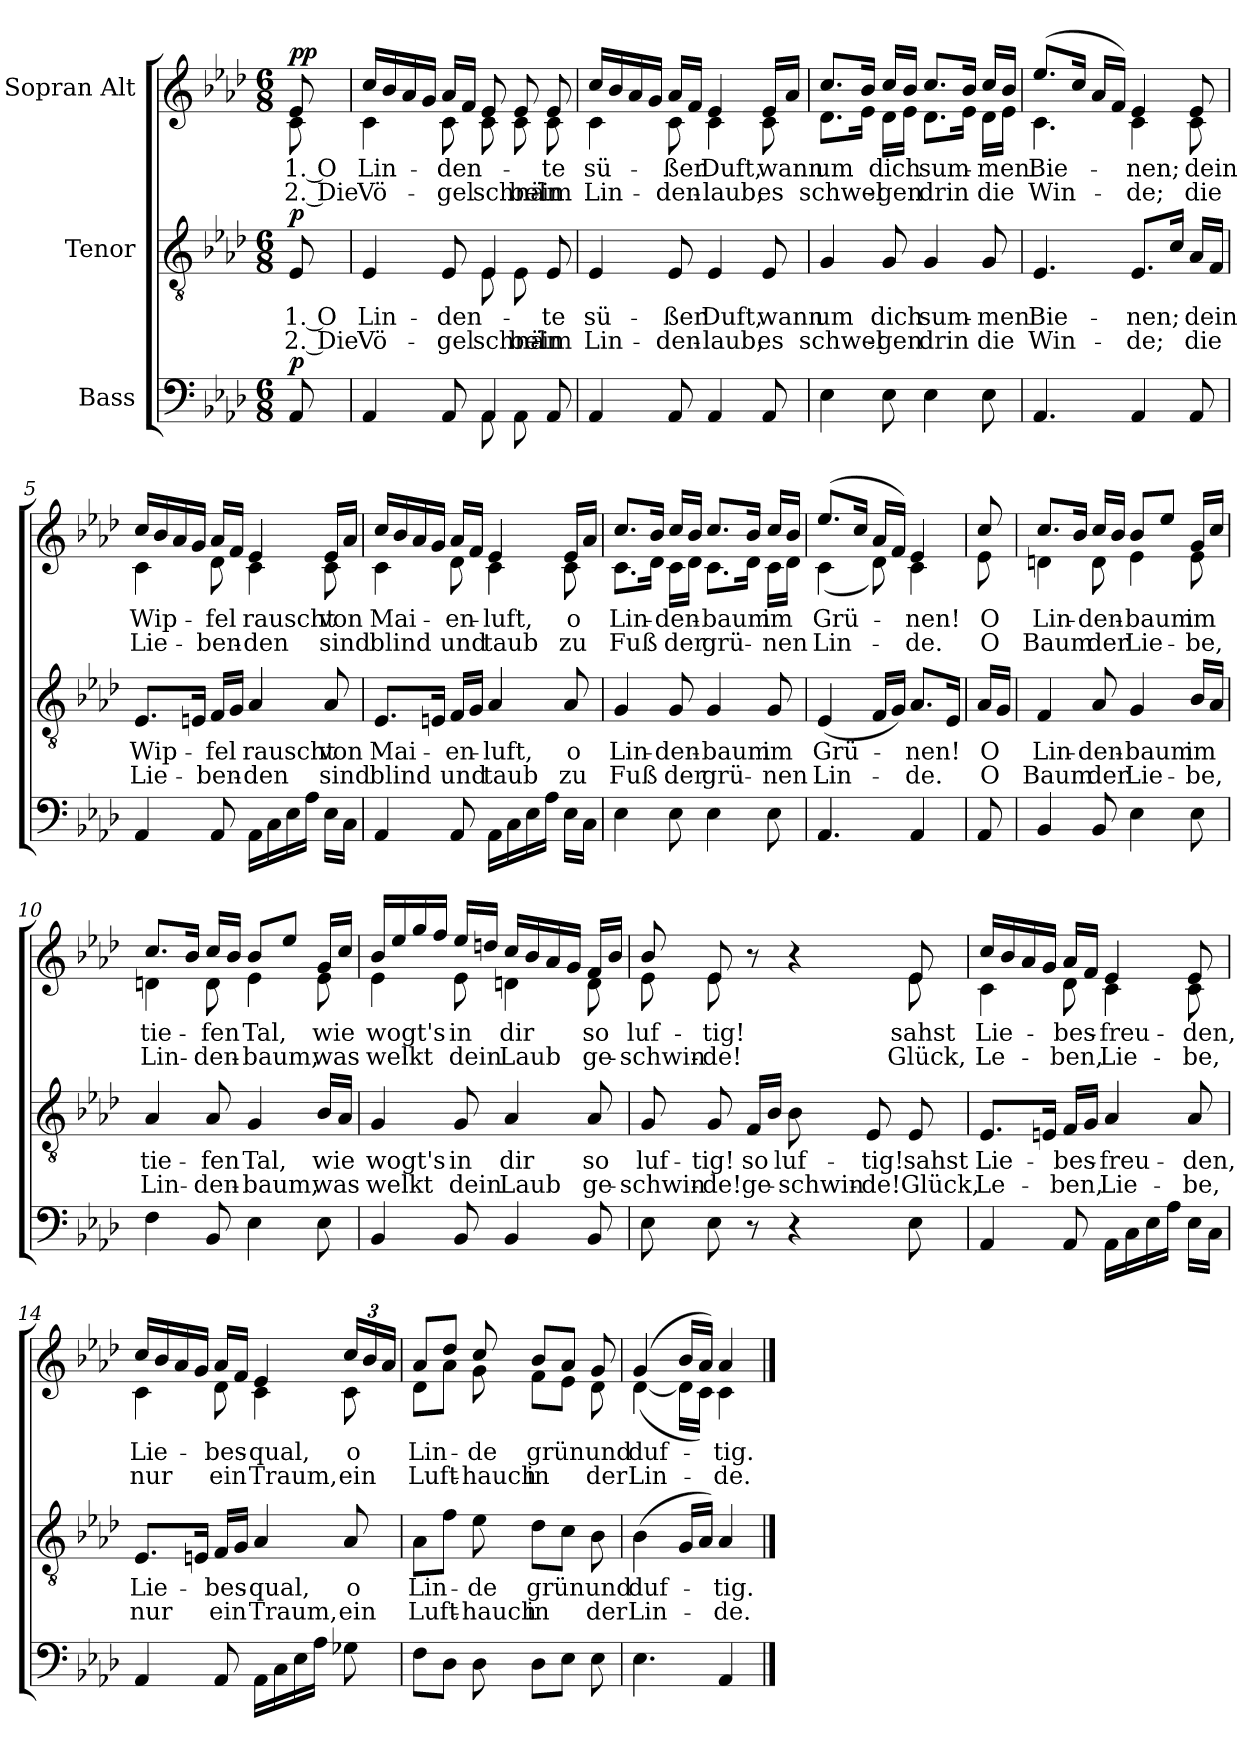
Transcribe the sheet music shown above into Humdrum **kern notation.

**kern	**dynam	**kern	**text	**text	**dynam	**kern	**text	**text	**dynam
*part3	*part3	*part2	*part2	*part2	*part2	*part1	*part1	*part1	*part1
*staff3	*staff3	*staff2	*staff2	*staff2	*staff2	*staff1	*staff1	*staff1	*staff1
*I"Bass	*	*I"Tenor	*	*	*	*I"Sopran Alt	*	*	*
*clefF4	*	*clefGv2	*	*	*	*clefG2	*	*	*
*k[b-e-a-d-]	*	*k[b-e-a-d-]	*	*	*	*k[b-e-a-d-]	*	*	*
*M6/8	*	*M6/8	*	*	*	*M6/8	*	*	*
=	=	=	=	=	=	=	=	=	=
!	!	!	!	!	!	!LO:TX:a:B:t=Andantino	!	!	!
!	!LO:DY:a	!	!LO:LY:b	!LO:LY:b	!LO:DY:a	!	!LO:LY:b	!LO:LY:b	!LO:DY:a
*	*	*	*	*	*	*^	*	*	*
!	!	!	!	!	!	!	!	!	!	!LO:DY:n=1:a
8AA-/	p	8E-/	1. O	2. Die	p	8e-/	8c\	1. O	2. Die	p p
=1	=1	=1	=1	=1	=1	=1	=1	=1	=1	=1
*^	*	*	*	*	*	*	*	*	*	*
!	!	!	!	!LO:LY:b	!LO:LY:b	!	!	!	!LO:LY:b	!LO:LY:b	!
*	*	*	*^	*	*	*	*^	*^	*	*	*
4AA-/	4.ryy	.	4E-/	4.ryy	Lin-	Vö-	.	16cc/LL	4c\	4.ryy	4.ryy	Lin-	Vö-	.
.	.	.	.	.	.	.	.	16b-/	.	.	.	.	.	.
.	.	.	.	.	.	.	.	16a-/	.	.	.	.	.	.
.	.	.	.	.	.	.	.	16g/JJ	.	.	.	.	.	.
!	!	!	!	!	!LO:LY:b	!LO:LY:b	!	!	!	!	!	!LO:LY:b	!LO:LY:b	!
8AA-/	.	.	8E-/	.	-den-	-gel	.	16a-/LL	8c\	.	.	-den-	-gel	.
.	.	.	.	.	.	.	.	16f/JJ	.	.	.	.	.	.
!	!	!	!	!	!LO:LY:b	!	!	!	!	!	!	!	!	!
!	!	!	!	!	!	!LO:LY:b	!	!	!	!	!	!LO:LY:b	!	!
!	!	!	!	!	!	!	!	!	!	!	!	!	!LO:LY:b	!
4AA-/	8AA-\	.	4E-/	8E-\	.	schnä-	.	4e-/	4c\	8e-/	8c\	.	schnä-	.
!	!	!	!	!	!	!LO:LY:b	!	!	!	!	!	!	!LO:LY:b	!
.	8AA-\	.	.	8E-\	.	-beln	.	.	.	8e-/	8c\	.	-beln	.
!	!	!	!	!	!LO:LY:b	!LO:LY:b	!	!	!	!	!	!LO:LY:b	!LO:LY:b	!
8AA-/	8ryy	.	8E-/	8ryy	-te	-im	.	8e-/	8c\	8ryy	8ryy	-te	im	.
=2	=2	=2	=2	=2	=2	=2	=2	=2	=2	=2	=2	=2	=2	=2
!	!	!	!	!	!LO:LY:b	!LO:LY:b	!	!	!	!	!	!LO:LY:b	!LO:LY:b	!
*v	*v	*	*	*	*	*	*	*	*v	*v	*v	*	*	*
*	*	*v	*v	*	*	*	*	*	*	*	*
4AA-/	.	4E-/	sü-	Lin-	.	16cc/LL	4c\	sü-	Lin-	.
.	.	.	.	.	.	16b-/	.	.	.	.
.	.	.	.	.	.	16a-/	.	.	.	.
.	.	.	.	.	.	16g/JJ	.	.	.	.
!	!	!	!LO:LY:b	!LO:LY:b	!	!	!	!LO:LY:b	!LO:LY:b	!
8AA-/	.	8E-/	-ßer	-den-	.	16a-/LL	8c\	-ßer	-den-	.
.	.	.	.	.	.	16f/JJ	.	.	.	.
!	!	!	!LO:LY:b	!LO:LY:b	!	!	!	!LO:LY:b	!LO:LY:b	!
4AA-/	.	4E-/	Duft,	-laub,	.	4e-/	4c\	Duft,	laub,	.
!	!	!	!LO:LY:b	!LO:LY:b	!	!	!	!LO:LY:b	!LO:LY:b	!
8AA-/	.	8E-/	wann	es	.	16e-/LL	8c\	wann	es	.
.	.	.	.	.	.	16a-/JJ	.	.	.	.
!!LO:LB:g=z	!!
=3	=3	=3	=3	=3	=3	=3	=3	=3	=3	=3
!	!	!	!LO:LY:b	!LO:LY:b	!	!	!	!LO:LY:b	!LO:LY:b	!
4E-\	.	4G/	um	schwel-	.	8.cc/L	8.d-\L	um	schwel-	.
.	.	.	.	.	.	16b-/Jk	16e-\Jk	.	.	.
!	!	!	!LO:LY:b	!LO:LY:b	!	!	!	!LO:LY:b	!LO:LY:b	!
8E-\	.	8G/	dich	-gen	.	16cc/LL	16d-\LL	dich	-gen	.
.	.	.	.	.	.	16b-/JJ	16e-\JJ	.	.	.
!	!	!	!LO:LY:b	!LO:LY:b	!	!	!	!LO:LY:b	!LO:LY:b	!
4E-\	.	4G/	sum-	drin	.	8.cc/L	8.d-\L	sum-	drin	.
.	.	.	.	.	.	16b-/Jk	16e-\Jk	.	.	.
!	!	!	!LO:LY:b	!LO:LY:b	!	!	!	!LO:LY:b	!LO:LY:b	!
8E-\	.	8G/	-men	die	.	16cc/LL	16d-\LL	-men	die	.
.	.	.	.	.	.	16b-/JJ	16e-\JJ	.	.	.
=4	=4	=4	=4	=4	=4	=4	=4	=4	=4	=4
!	!	!	!LO:LY:b	!LO:LY:b	!	!	!	!LO:LY:b	!LO:LY:b	!
4.AA-/	.	4.E-/	Bie-	Win-	.	(8.ee-/L	4.c\	Bie-	Win-	.
.	.	.	.	.	.	16cc/Jk	.	.	.	.
.	.	.	.	.	.	16a-/LL	.	.	.	.
.	.	.	.	.	.	16f/JJ)	.	.	.	.
!	!	!	!LO:LY:b	!LO:LY:b	!	!	!	!LO:LY:b	!LO:LY:b	!
4AA-/	.	8.E-/L	-nen;	-de;	.	4e-/	4c\	-nen;	-de;	.
.	.	16c/Jk	.	.	.	.	.	.	.	.
!	!	!	!LO:LY:b	!LO:LY:b	!	!	!	!LO:LY:b	!LO:LY:b	!
8AA-/	.	16A-/LL	dein	die	.	8e-/	8c\	dein	die	.
.	.	16F/JJ	.	.	.	.	.	.	.	.
=5	=5	=5	=5	=5	=5	=5	=5	=5	=5	=5
!	!	!	!LO:LY:b	!LO:LY:b	!	!	!	!LO:LY:b	!LO:LY:b	!
4AA-/	.	8.E-/L	Wip-	Lie-	.	16cc/LL	4c\	Wip-	Lie-	.
.	.	.	.	.	.	16b-/	.	.	.	.
.	.	.	.	.	.	16a-/	.	.	.	.
.	.	16En/Jk	.	.	.	16g/JJ	.	.	.	.
!	!	!	!LO:LY:b	!LO:LY:b	!	!	!	!LO:LY:b	!LO:LY:b	!
8AA-/	.	16F/LL	-fel	-ben-	.	16a-/LL	8d-\	-fel	-ben-	.
.	.	16G/JJ	.	.	.	16f/JJ	.	.	.	.
!	!	!	!LO:LY:b	!LO:LY:b	!	!	!	!LO:LY:b	!LO:LY:b	!
16AA-\LL	.	4A-/	rauscht	-den	.	4e-/	4c\	rauscht	-den	.
16C\	.	.	.	.	.	.	.	.	.	.
16E-\	.	.	.	.	.	.	.	.	.	.
16A-\JJ	.	.	.	.	.	.	.	.	.	.
!	!	!	!LO:LY:b	!LO:LY:b	!	!	!	!LO:LY:b	!LO:LY:b	!
16E-\LL	.	8A-/	von	sind	.	16e-/LL	8c\	von	sind	.
16C\JJ	.	.	.	.	.	16a-/JJ	.	.	.	.
!!LO:LB:g=z	!!
=6	=6	=6	=6	=6	=6	=6	=6	=6	=6	=6
!	!	!	!LO:LY:b	!LO:LY:b	!	!	!	!LO:LY:b	!LO:LY:b	!
4AA-/	.	8.E-/L	Mai-	blind	.	16cc/LL	4c\	Mai-	-blind	.
.	.	.	.	.	.	16b-/	.	.	.	.
.	.	.	.	.	.	16a-/	.	.	.	.
.	.	16En/Jk	.	.	.	16g/JJ	.	.	.	.
!	!	!	!LO:LY:b	!LO:LY:b	!	!	!	!LO:LY:b	!LO:LY:b	!
8AA-/	.	16F/LL	-en-	und	.	16a-/LL	8d-\	-en-	und	.
.	.	16G/JJ	.	.	.	16f/JJ	.	.	.	.
!	!	!	!LO:LY:b	!LO:LY:b	!	!	!	!LO:LY:b	!LO:LY:b	!
16AA-\LL	.	4A-/	-luft,	taub	.	4e-/	4c\	-luft,	taub	.
16C\	.	.	.	.	.	.	.	.	.	.
16E-\	.	.	.	.	.	.	.	.	.	.
16A-\JJ	.	.	.	.	.	.	.	.	.	.
!	!	!	!LO:LY:b	!LO:LY:b	!	!	!	!LO:LY:b	!LO:LY:b	!
16E-\LL	.	8A-/	o	zu	.	16e-/LL	8c\	o	zu	.
16C\JJ	.	.	.	.	.	16a-/JJ	.	.	.	.
=7	=7	=7	=7	=7	=7	=7	=7	=7	=7	=7
!	!	!	!LO:LY:b	!LO:LY:b	!	!	!	!LO:LY:b	!LO:LY:b	!
4E-\	.	4G/	Lin-	Fuß	.	8.cc/L	8.c\L	Lin-	Fuß	.
.	.	.	.	.	.	16b-/Jk	16d-\Jk	.	.	.
!	!	!	!LO:LY:b	!LO:LY:b	!	!	!	!LO:LY:b	!LO:LY:b	!
8E-\	.	8G/	-den-	der	.	16cc/LL	16c\LL	-den-	der	.
.	.	.	.	.	.	16b-/JJ	16d-\JJ	.	.	.
!	!	!	!LO:LY:b	!LO:LY:b	!	!	!	!LO:LY:b	!LO:LY:b	!
4E-\	.	4G/	-baum	grü-	.	8.cc/L	8.c\L	-baum	grü-	.
.	.	.	.	.	.	16b-/Jk	16d-\Jk	.	.	.
!	!	!	!LO:LY:b	!LO:LY:b	!	!	!	!LO:LY:b	!LO:LY:b	!
8E-\	.	8G/	im	-nen	.	16cc/LL	16c\LL	im	-nen	.
.	.	.	.	.	.	16b-/JJ	16d-\JJ	.	.	.
=8	=8	=8	=8	=8	=8	=8	=8	=8	=8	=8
!	!	!	!LO:LY:b	!LO:LY:b	!	!	!	!LO:LY:b	!LO:LY:b	!
4.AA-/	.	(4E-/	Grü-	Lin-	.	(8.ee-/L	(4c\	Grü-	Lin-	.
.	.	.	.	.	.	16cc/Jk	.	.	.	.
.	.	16F/LL	.	.	.	16a-/LL	8d-\)	.	.	.
.	.	16G/JJ)	.	.	.	16f/JJ)	.	.	.	.
!	!	!	!LO:LY:b	!LO:LY:b	!	!	!	!LO:LY:b	!LO:LY:b	!
4AA-/	.	8.A-/L	-nen!	-de.	.	4e-/	4c\	-nen!	-de.	.
.	.	16E-/Jk	.	.	.	.	.	.	.	.
!!LO:PB:g=z	!!
=8X1	=8X1	=8X1	=8X1	=8X1	=8X1	=8X1	=8X1	=8X1	=8X1	=8X1
!	!	!	!LO:LY:b	!LO:LY:b	!	!	!	!LO:LY:b	!LO:LY:b	!
8AA-/	.	16A-/LL	O	O	.	8cc/	8e-\	O	O	.
.	.	16G/JJ	.	.	.	.	.	.	.	.
=9	=9	=9	=9	=9	=9	=9	=9	=9	=9	=9
!	!	!	!LO:LY:b	!LO:LY:b	!	!	!	!LO:LY:b	!LO:LY:b	!
4BB-/	.	4F/	Lin-	Baum	.	8.cc/L	4dn\	Lin-	-Baum	.
.	.	.	.	.	.	16b-/Jk	.	.	.	.
!	!	!	!LO:LY:b	!LO:LY:b	!	!	!	!LO:LY:b	!LO:LY:b	!
8BB-/	.	8A-/	-den-	der	.	16cc/LL	8d\	-den-	der	.
.	.	.	.	.	.	16b-/JJ	.	.	.	.
!	!	!	!LO:LY:b	!LO:LY:b	!	!	!	!LO:LY:b	!LO:LY:b	!
4E-\	.	4G/	-baum	Lie-	.	8b-/L	4e-\	-baum	Lie-	.
.	.	.	.	.	.	8ee-/J	.	.	.	.
!	!	!	!LO:LY:b	!LO:LY:b	!	!	!	!LO:LY:b	!LO:LY:b	!
8E-\	.	16B-/LL	im	-be,	.	16g/LL	8e-\	im	-be,	.
.	.	16A-/JJ	.	.	.	16cc/JJ	.	.	.	.
=10	=10	=10	=10	=10	=10	=10	=10	=10	=10	=10
!	!	!	!LO:LY:b	!LO:LY:b	!	!	!	!LO:LY:b	!LO:LY:b	!
4F\	.	4A-/	tie-	Lin-	.	8.cc/L	4dn\	tie-	Lin-	.
.	.	.	.	.	.	16b-/Jk	.	.	.	.
!	!	!	!LO:LY:b	!LO:LY:b	!	!	!	!LO:LY:b	!LO:LY:b	!
8BB-/	.	8A-/	-fen	-den-	.	16cc/LL	8d\	-fen	-den-	.
.	.	.	.	.	.	16b-/JJ	.	.	.	.
!	!	!	!LO:LY:b	!LO:LY:b	!	!	!	!LO:LY:b	!LO:LY:b	!
4E-\	.	4G/	Tal,	-baum,	.	8b-/L	4e-\	Tal,	-baum,	.
.	.	.	.	.	.	8ee-/J	.	.	.	.
!	!	!	!LO:LY:b	!LO:LY:b	!	!	!	!LO:LY:b	!LO:LY:b	!
8E-\	.	16B-/LL	wie	was	.	16g/LL	8e-\	wie	was	.
.	.	16A-/JJ	.	.	.	16cc/JJ	.	.	.	.
!!LO:LB:g=z	!!
=11	=11	=11	=11	=11	=11	=11	=11	=11	=11	=11
!	!	!	!LO:LY:b	!LO:LY:b	!	!	!	!LO:LY:b	!LO:LY:b	!
4BB-/	.	4G/	wogt's	welkt	.	16b-/LL	4e-\	wogt's	welkt	.
.	.	.	.	.	.	16ee-/	.	.	.	.
.	.	.	.	.	.	16gg/	.	.	.	.
.	.	.	.	.	.	16ff/JJ	.	.	.	.
!	!	!	!LO:LY:b	!LO:LY:b	!	!	!	!LO:LY:b	!LO:LY:b	!
8BB-/	.	8G/	in	dein	.	16ee-/LL	8e-\	in	dein	.
.	.	.	.	.	.	16ddn/JJ	.	.	.	.
!	!	!	!LO:LY:b	!LO:LY:b	!	!	!	!LO:LY:b	!LO:LY:b	!
4BB-/	.	4A-/	dir	Laub	.	16cc/LL	4dn\	dir	Laub	.
.	.	.	.	.	.	16b-/	.	.	.	.
.	.	.	.	.	.	16a-/	.	.	.	.
.	.	.	.	.	.	16g/JJ	.	.	.	.
!	!	!	!LO:LY:b	!LO:LY:b	!	!	!	!LO:LY:b	!LO:LY:b	!
8BB-/	.	8A-/	so	ge-	.	16f/LL	8d\	so	ge-	.
.	.	.	.	.	.	16b-/JJ	.	.	.	.
=12	=12	=12	=12	=12	=12	=12	=12	=12	=12	=12
!	!	!	!LO:LY:b	!LO:LY:b	!	!	!	!LO:LY:b	!LO:LY:b	!
8E-\	.	8G/	luf-	-schwin-	.	8b-/	8e-\	luf-	-schwin-	.
!	!	!	!LO:LY:b	!LO:LY:b	!	!	!	!LO:LY:b	!LO:LY:b	!
8E-\	.	8G/	-tig!	-de!	.	8e-/	8e-\	-tig!	-de!	.
!	!	!	!LO:LY:b	!LO:LY:b	!	!	!	!	!	!
8r	.	16F/LL	so	ge-	.	8r	8ryy	.	.	.
.	.	16B-/JJ	.	.	.	.	.	.	.	.
!	!	!	!LO:LY:b	!LO:LY:b	!	!	!	!	!	!
4r	.	8B-\	luf-	-schwin-	.	4r	4ryy	.	.	.
!	!	!	!LO:LY:b	!LO:LY:b	!	!	!	!	!	!
.	.	8E-/	-tig!	-de!	.	.	.	.	.	.
!	!	!	!LO:LY:b	!LO:LY:b	!	!	!	!LO:LY:b	!LO:LY:b	!
8E-\	.	8E-/	sahst	Glück,	.	8e-/	8e-\	sahst	Glück,	.
=13	=13	=13	=13	=13	=13	=13	=13	=13	=13	=13
!	!	!	!LO:LY:b	!LO:LY:b	!	!	!	!LO:LY:b	!LO:LY:b	!
4AA-/	.	8.E-/L	Lie-	Le-	.	16cc/LL	4c\	Lie-	Le-	.
.	.	.	.	.	.	16b-/	.	.	.	.
.	.	.	.	.	.	16a-/	.	.	.	.
.	.	16En/Jk	.	.	.	16g/JJ	.	.	.	.
!	!	!	!LO:LY:b	!LO:LY:b	!	!	!	!LO:LY:b	!LO:LY:b	!
8AA-/	.	16F/LL	-bes-	-ben,	.	16a-/LL	8d-\	-bes-	-ben,	.
.	.	16G/JJ	.	.	.	16f/JJ	.	.	.	.
!	!	!	!LO:LY:b	!LO:LY:b	!	!	!	!LO:LY:b	!LO:LY:b	!
16AA-\LL	.	4A-/	-freu-	Lie-	.	4e-/	4c\	-freu-	Lie-	.
16C\	.	.	.	.	.	.	.	.	.	.
16E-\	.	.	.	.	.	.	.	.	.	.
16A-\JJ	.	.	.	.	.	.	.	.	.	.
!	!	!	!LO:LY:b	!LO:LY:b	!	!	!	!LO:LY:b	!LO:LY:b	!
16E-\LL	.	8A-/	-den,	-be,	.	8e-/	8c\	-den,	-be,	.
16C\JJ	.	.	.	.	.	.	.	.	.	.
!!LO:LB:g=z	!!
=14	=14	=14	=14	=14	=14	=14	=14	=14	=14	=14
!	!	!	!LO:LY:b	!LO:LY:b	!	!	!	!LO:LY:b	!LO:LY:b	!
4AA-/	.	8.E-/L	Lie-	nur	.	16cc/LL	4c\	Lie-	nur	.
.	.	.	.	.	.	16b-/	.	.	.	.
.	.	.	.	.	.	16a-/	.	.	.	.
.	.	16En/Jk	.	.	.	16g/JJ	.	.	.	.
!	!	!	!LO:LY:b	!LO:LY:b	!	!	!	!LO:LY:b	!LO:LY:b	!
8AA-/	.	16F/LL	-bes-	ein	.	16a-/LL	8d-\	-bes-	ein	.
.	.	16G/JJ	.	.	.	16f/JJ	.	.	.	.
!	!	!	!LO:LY:b	!LO:LY:b	!	!	!	!LO:LY:b	!LO:LY:b	!
16AA-\LL	.	4A-/	-qual,	Traum,	.	4e-/	4c\	-qual,	Traum,	.
16C\	.	.	.	.	.	.	.	.	.	.
16E-\	.	.	.	.	.	.	.	.	.	.
16A-\JJ	.	.	.	.	.	.	.	.	.	.
!	!	!	!LO:LY:b	!LO:LY:b	!	!	!	!	!	!
*	*	*	*	*	*	*Xbrackettup	*	*	*	*
!	!	!	!	!	!	!	!	!LO:LY:b	!LO:LY:b	!
8G-X\	.	8A-/	o	ein	.	24cc/LL	8c\	o	ein	.
.	.	.	.	.	.	24b-/	.	.	.	.
.	.	.	.	.	.	24a-/JJ	.	.	.	.
=15	=15	=15	=15	=15	=15	=15	=15	=15	=15	=15
!	!	!	!LO:LY:b	!LO:LY:b	!	!	!	!LO:LY:b	!LO:LY:b	!
8F\L	.	8A-\L	Lin-	Luft-	.	8a-/L	8d-\L	Lin-	Luft-	.
8D-\J	.	8f\J	.	.	.	8dd-/J	8a-\J	.	.	.
!	!	!	!LO:LY:b	!LO:LY:b	!	!	!	!LO:LY:b	!LO:LY:b	!
8D-\	.	8e-\	-de	-hauch	.	8cc/	8g\	-de	-hauch	.
!	!	!	!LO:LY:b	!LO:LY:b	!	!	!	!LO:LY:b	!LO:LY:b	!
8D-\L	.	8d-\L	grün	in	.	8b-/L	8f\L	grün	in	.
8E-\J	.	8c\J	.	.	.	8a-/J	8e-\J	.	.	.
!	!	!	!LO:LY:b	!LO:LY:b	!	!	!	!LO:LY:b	!LO:LY:b	!
8E-\	.	8B-\	und	der	.	8g/	8d-\	und	der	.
=16	=16	=16	=16	=16	=16	=16	=16	=16	=16	=16
!	!	!	!LO:LY:b	!LO:LY:b	!	!	!	!LO:LY:b	!LO:LY:b	!
4.E-\	.	(4B-\	duf-	Lin-	.	(4g/	([4d-\	duf-	Lin-	.
.	.	16G/LL	.	.	.	16b-/LL	16d-\LL]	.	.	.
.	.	16A-/JJ)	.	.	.	16a-/JJ)	16c\JJ)	.	.	.
!	!	!	!LO:LY:b	!LO:LY:b	!	!	!	!LO:LY:b	!LO:LY:b	!
4AA-/	.	4A-/	-tig.	-de.	.	4a-/	4c\	-tig.	-de.	.
*	*	*	*	*	*	*v	*v	*	*	*
==	==	==	==	==	==	==	==	==	==
*-	*-	*-	*-	*-	*-	*-	*-	*-	*-
